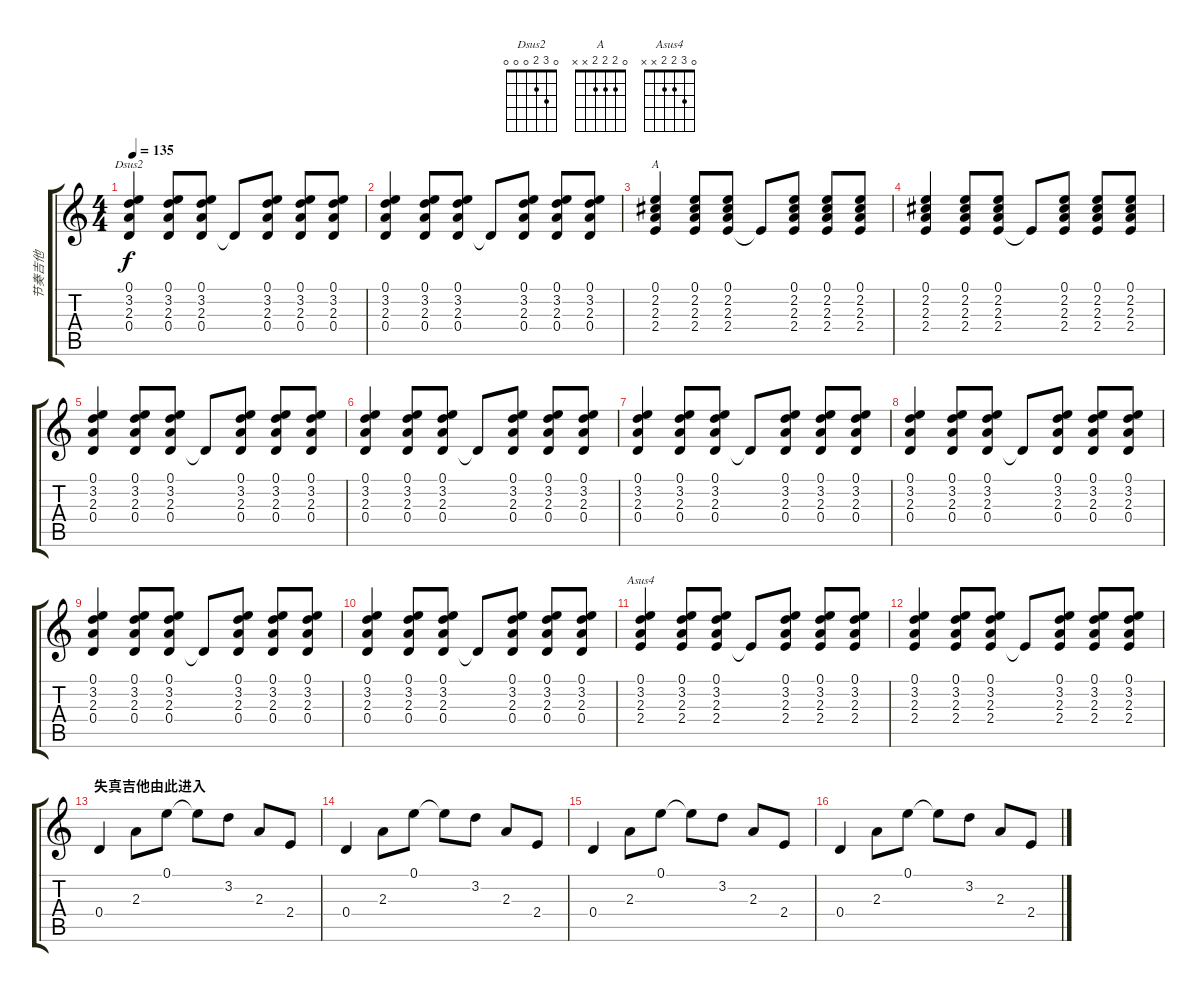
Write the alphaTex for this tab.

\track ("节奏吉他" "节奏吉他") {instrument electricguitarclean}
\staff {score tabs}
\tuning (E4 B3 G3 D3 A2 E2) {hide}
\chord ("Dsus2" 0 3 2 0 0 0)
\chord ("A" 0 2 2 2 x x)
\chord ("Asus4" 0 3 2 2 x x)
\ts (4 4)
\tempo 135
\clef g2
\ks c
(0.1 3.2 2.3 0.4).4{ch "Dsus2" dy f} (0.1 3.2 2.3 0.4).8 (0.1 3.2 2.3 0.4).8 0.4{t}.8 (0.1 3.2 2.3 0.4).8 (0.1 3.2 2.3 0.4).8 (0.1 3.2 2.3 0.4).8 |
(0.1 3.2 2.3 0.4).4 (0.1 3.2 2.3 0.4).8 (0.1 3.2 2.3 0.4).8 0.4{t}.8 (0.1 3.2 2.3 0.4).8 (0.1 3.2 2.3 0.4).8 (0.1 3.2 2.3 0.4).8 |
(0.1 2.2 2.3 2.4).4{ch "A"} (0.1 2.2 2.3 2.4).8 (0.1 2.2 2.3 2.4).8 2.4{t}.8 (0.1 2.2 2.3 2.4).8 (0.1 2.2 2.3 2.4).8 (0.1 2.2 2.3 2.4).8 |
(0.1 2.2 2.3 2.4).4 (0.1 2.2 2.3 2.4).8 (0.1 2.2 2.3 2.4).8 2.4{t}.8 (0.1 2.2 2.3 2.4).8 (0.1 2.2 2.3 2.4).8 (0.1 2.2 2.3 2.4).8 |
(0.1 3.2 2.3 0.4).4 (0.1 3.2 2.3 0.4).8 (0.1 3.2 2.3 0.4).8 0.4{t}.8 (0.1 3.2 2.3 0.4).8 (0.1 3.2 2.3 0.4).8 (0.1 3.2 2.3 0.4).8 |
(0.1 3.2 2.3 0.4).4 (0.1 3.2 2.3 0.4).8 (0.1 3.2 2.3 0.4).8 0.4{t}.8 (0.1 3.2 2.3 0.4).8 (0.1 3.2 2.3 0.4).8 (0.1 3.2 2.3 0.4).8 |
(0.1 3.2 2.3 0.4).4 (0.1 3.2 2.3 0.4).8 (0.1 3.2 2.3 0.4).8 0.4{t}.8 (0.1 3.2 2.3 0.4).8 (0.1 3.2 2.3 0.4).8 (0.1 3.2 2.3 0.4).8 |
(0.1 3.2 2.3 0.4).4 (0.1 3.2 2.3 0.4).8 (0.1 3.2 2.3 0.4).8 0.4{t}.8 (0.1 3.2 2.3 0.4).8 (0.1 3.2 2.3 0.4).8 (0.1 3.2 2.3 0.4).8 |
(0.1 3.2 2.3 0.4).4 (0.1 3.2 2.3 0.4).8 (0.1 3.2 2.3 0.4).8 0.4{t}.8 (0.1 3.2 2.3 0.4).8 (0.1 3.2 2.3 0.4).8 (0.1 3.2 2.3 0.4).8 |
(0.1 3.2 2.3 0.4).4 (0.1 3.2 2.3 0.4).8 (0.1 3.2 2.3 0.4).8 0.4{t}.8 (0.1 3.2 2.3 0.4).8 (0.1 3.2 2.3 0.4).8 (0.1 3.2 2.3 0.4).8 |
(0.1 3.2 2.3 2.4).4{ch "Asus4"} (0.1 3.2 2.3 2.4).8 (0.1 3.2 2.3 2.4).8 2.4{t}.8 (0.1 3.2 2.3 2.4).8 (0.1 3.2 2.3 2.4).8 (0.1 3.2 2.3 2.4).8 |
(0.1 3.2 2.3 2.4).4 (0.1 3.2 2.3 2.4).8 (0.1 3.2 2.3 2.4).8 2.4{t}.8 (0.1 3.2 2.3 2.4).8 (0.1 3.2 2.3 2.4).8 (0.1 3.2 2.3 2.4).8 |
\section ("" "失真吉他由此进入")
0.4.4 2.3.8 0.1.8 0.1{t}.8 3.2.8 2.3.8 2.4.8 |
0.4.4 2.3.8 0.1.8 0.1{t}.8 3.2.8 2.3.8 2.4.8 |
0.4.4 2.3.8 0.1.8 0.1{t}.8 3.2.8 2.3.8 2.4.8 |
0.4.4 2.3.8 0.1.8 0.1{t}.8 3.2.8 2.3.8 2.4.8
